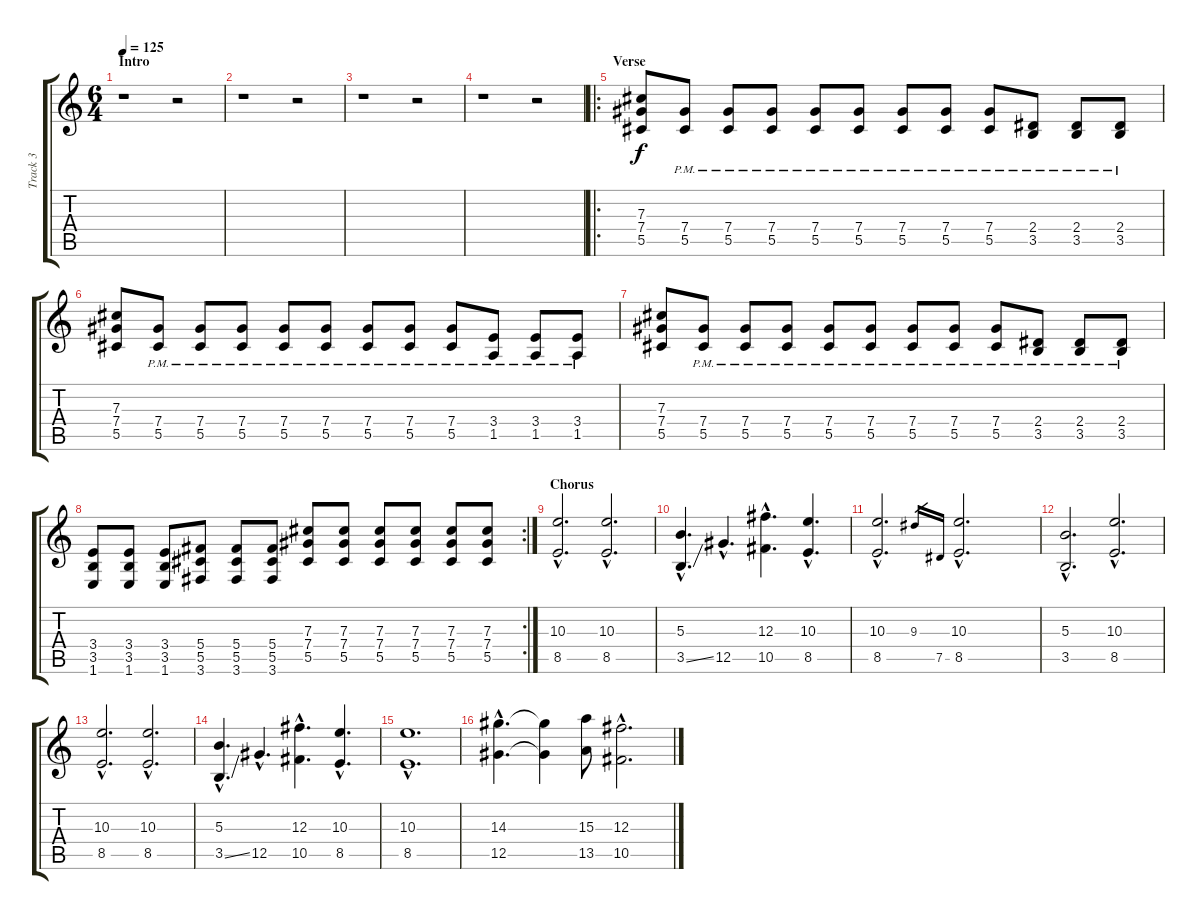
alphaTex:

\track ("Track 3" "Track 3") {instrument distortionguitar}
\staff {score tabs}
\tuning (Eb4 Bb3 Gb3 Db3 Ab2 Eb2) {hide}
\ts (6 4)
\section ("" "Intro")
\tempo 125
\clef g2
\ks c
r.1{dy f instrument distortionguitar} r.2 |
r.1 r.2 |
r.1 r.2 |
r.1 r.2 |
\ro
\section ("" "Verse")
(7.3 7.4 5.5).8 (7.4{pm} 5.5{pm}).8 (7.4{pm} 5.5{pm}).8 (7.4{pm} 5.5{pm}).8 (7.4{pm} 5.5{pm}).8 (7.4{pm} 5.5{pm}).8 (7.4{pm} 5.5{pm}).8 (7.4{pm} 5.5{pm}).8 (7.4{pm} 5.5{pm}).8 (2.4{pm} 3.5{pm}).8 (2.4{pm} 3.5{pm}).8 (2.4{pm} 3.5{pm}).8 |
(7.3 7.4 5.5).8 (7.4{pm} 5.5{pm}).8 (7.4{pm} 5.5{pm}).8 (7.4{pm} 5.5{pm}).8 (7.4{pm} 5.5{pm}).8 (7.4{pm} 5.5{pm}).8 (7.4{pm} 5.5{pm}).8 (7.4{pm} 5.5{pm}).8 (7.4{pm} 5.5{pm}).8 (3.4{pm} 1.5{pm}).8 (3.4{pm} 1.5{pm}).8 (3.4{pm} 1.5{pm}).8 |
(7.3 7.4 5.5).8 (7.4{pm} 5.5{pm}).8 (7.4{pm} 5.5{pm}).8 (7.4{pm} 5.5{pm}).8 (7.4{pm} 5.5{pm}).8 (7.4{pm} 5.5{pm}).8 (7.4{pm} 5.5{pm}).8 (7.4{pm} 5.5{pm}).8 (7.4{pm} 5.5{pm}).8 (2.4{pm} 3.5{pm}).8 (2.4{pm} 3.5{pm}).8 (2.4{pm} 3.5{pm}).8 |
\rc 2
(3.4 3.5 1.6).8 (3.4 3.5 1.6).8 (3.4 3.5 1.6).8 (5.4 5.5 3.6).8 (5.4 5.5 3.6).8 (5.4 5.5 3.6).8 (7.3 7.4 5.5).8 (7.3 7.4 5.5).8 (7.3 7.4 5.5).8 (7.3 7.4 5.5).8 (7.3 7.4 5.5).8 (7.3 7.4 5.5).8 |
\section ("" "Chorus")
(10.3{hac} 8.5{hac}).2{d} (10.3{hac} 8.5{hac}).2{d} |
(5.3{hac} 3.5{ss hac}).4{d} 12.5{hac}.4{d} (12.3{hac} 10.5{hac}).4{d} (10.3{hac} 8.5{hac}).4{d} |
(10.3{hac} 8.5{hac}).2{d} 9.3.16{gr} 7.5.16{gr} (10.3{hac} 8.5{hac}).2{d} |
(5.3{hac} 3.5{hac}).2{d} (10.3{hac} 8.5{hac}).2{d} |
(10.3{hac} 8.5{hac}).2{d} (10.3{hac} 8.5{hac}).2{d} |
(5.3{hac} 3.5{ss hac}).4{d} 12.5{hac}.4{d} (12.3{hac} 10.5{hac}).4{d} (10.3{hac} 8.5{hac}).4{d} |
(10.3{hac} 8.5{hac}).1{d} |
(14.3{hac} 12.5{hac}).4{d} (14.3{t} 12.5{t}).4 (15.3 13.5).8 (12.3{hac} 10.5{hac}).2{d}
